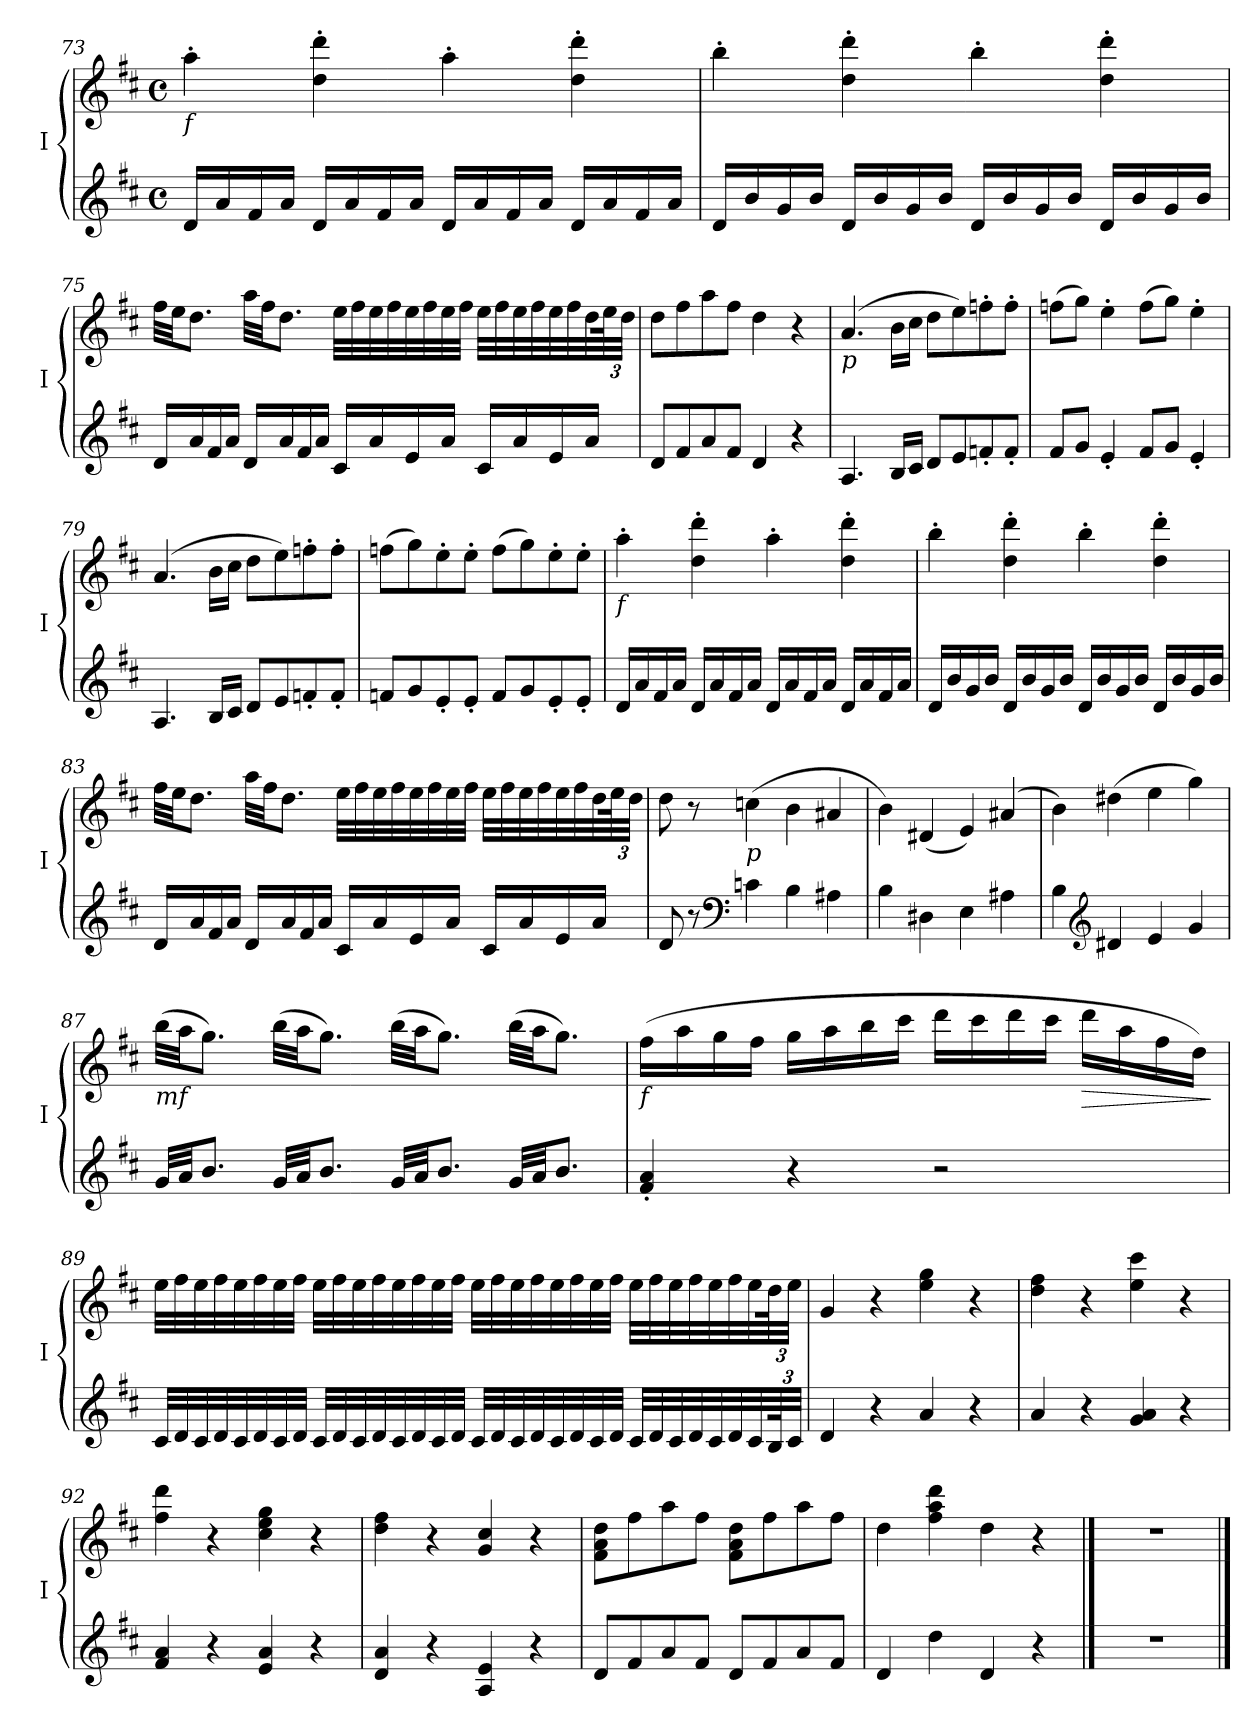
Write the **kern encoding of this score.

**kern	**kern	**dynam
*part1	*part1	*part1
*staff2	*staff1	*staff1/2
*I"I	*	*
*I'I	*	*
*clefG2	*clefG2	*
*k[f#c#]	*k[f#c#]	*
*M4/4	*M4/4	*
*met(c)	*met(c)	*
=73	=73	=73
!	!LO:TX:b:i:t=f	!
16d/LL	4aa'\	.
16a/	.	.
16f#/	.	.
16a/JJ	.	.
16d/LL	4dd\' 4ddd\'	.
16a/	.	.
16f#/	.	.
16a/JJ	.	.
16d/LL	4aa'\	.
16a/	.	.
16f#/	.	.
16a/JJ	.	.
16d/LL	4dd\' 4ddd\'	.
16a/	.	.
16f#/	.	.
16a/JJ	.	.
!!LO:LB:g=z
=74	=74	=74
16d/LL	4bb'\	.
16b/	.	.
16g/	.	.
16b/JJ	.	.
16d/LL	4dd\' 4ddd\'	.
16b/	.	.
16g/	.	.
16b/JJ	.	.
16d/LL	4bb'\	.
16b/	.	.
16g/	.	.
16b/JJ	.	.
16d/LL	4dd\' 4ddd\'	.
16b/	.	.
16g/	.	.
16b/JJ	.	.
=75	=75	=75
16d/LL	32ff#\LLL	.
.	32ee\JJ	.
16a/	8.dd\J	.
16f#/	.	.
16a/JJ	.	.
16d/LL	32aa\LLL	.
.	32ff#\JJ	.
16a/	8.dd\J	.
16f#/	.	.
16a/JJ	.	.
16c#/LL	32ee\LLL	.
.	32ff#\	.
16a/	32ee\	.
.	32ff#\	.
16e/	32ee\	.
.	32ff#\	.
16a/JJ	32ee\	.
.	32ff#\JJJ	.
16c#/LL	32ee\LLL	.
.	32ff#\	.
16a/	32ee\	.
.	32ff#\	.
16e/	32ee\	.
.	32ff#\	.
16a/JJ	32dd\	.
*	*Xbrackettup	*
.	96ee\K	.
.	48dd\JJJ	.
!!LO:PB:g=z
=76	=76	=76
8d/L	8dd\L	.
8f#/	8ff#\	.
8a/	8aa\	.
8f#/J	8ff#\J	.
4d/	4dd\	.
4r	4r	.
=77	=77	=77
!	!LO:TX:b:i:t=p	!
4.A/	(>4.a/	.
16B/LL	16b\LL	.
16c#/JJ	16cc#\JJ	.
8d/L	8dd\L	.
8e/	8ee\)	.
8fn'/	8ffn'\	.
8f'/J	8ff'\J	.
=78	=78	=78
8f#/L	(>8ffn\L	.
8g/J	8gg\J)	.
4e'/	4ee'\	.
8f#/L	(>8ff\L	.
8g/J	8gg\J)	.
4e'/	4ee'\	.
=79	=79	=79
4.A/	(>4.a/	.
16B/LL	16b\LL	.
16c#/JJ	16cc#\JJ	.
8d/L	8dd\L	.
8e/	8ee\)	.
8fn'/	8ffn'\	.
8f'/J	8ff'\J	.
=80	=80	=80
8fn/L	(>8ffn\L	.
8g/	8gg\)	.
8e'/	8ee'\	.
8e'/J	8ee'\J	.
8f/L	(>8ff\L	.
8g/	8gg\)	.
8e'/	8ee'\	.
8e'/J	8ee'\J	.
!!LO:LB:g=z
=81	=81	=81
!	!LO:TX:b:i:t=f	!
16d/LL	4aa'\	.
16a/	.	.
16f#/	.	.
16a/JJ	.	.
16d/LL	4dd\' 4ddd\'	.
16a/	.	.
16f#/	.	.
16a/JJ	.	.
16d/LL	4aa'\	.
16a/	.	.
16f#/	.	.
16a/JJ	.	.
16d/LL	4dd\' 4ddd\'	.
16a/	.	.
16f#/	.	.
16a/JJ	.	.
=82	=82	=82
16d/LL	4bb'\	.
16b/	.	.
16g/	.	.
16b/JJ	.	.
16d/LL	4dd\' 4ddd\'	.
16b/	.	.
16g/	.	.
16b/JJ	.	.
16d/LL	4bb'\	.
16b/	.	.
16g/	.	.
16b/JJ	.	.
16d/LL	4dd\' 4ddd\'	.
16b/	.	.
16g/	.	.
16b/JJ	.	.
!!LO:LB:g=z
=83	=83	=83
16d/LL	32ff#\LLL	.
.	32ee\JJ	.
16a/	8.dd\J	.
16f#/	.	.
16a/JJ	.	.
16d/LL	32aa\LLL	.
.	32ff#\JJ	.
16a/	8.dd\J	.
16f#/	.	.
16a/JJ	.	.
16c#/LL	32ee\LLL	.
.	32ff#\	.
16a/	32ee\	.
.	32ff#\	.
16e/	32ee\	.
.	32ff#\	.
16a/JJ	32ee\	.
.	32ff#\JJJ	.
16c#/LL	32ee\LLL	.
.	32ff#\	.
16a/	32ee\	.
.	32ff#\	.
16e/	32ee\	.
.	32ff#\	.
16a/JJ	32dd\	.
.	96ee\K	.
.	48dd\JJJ	.
=84	=84	=84
8d/	8dd\	.
8r	8r	.
*clefF4	*	*
!	!LO:TX:b:i:t=p	!
4cn\	(>4ccn\	.
4B\	4b\	.
4A#X\	4a#X/	.
=85	=85	=85
4B\	4b\)	.
4D#X\	(<4d#X/	.
4E\	4e/)	.
4A#X\	(<4a#X/	.
!!LO:LB:g=z
=86	=86	=86
4B\	4b\)	.
*clefG2	*	*
4d#X/	(>4dd#X\	.
4e/	4ee\	.
4g/	4gg\)	.
=87	=87	=87
!	!LO:TX:b:i:t=mf	!
32g/LLL	(>32bb\LLL	.
32a/JJ	32aa\JJ	.
8.b/J	8.gg\J)	.
32g/LLL	(>32bb\LLL	.
32a/JJ	32aa\JJ	.
8.b/J	8.gg\J)	.
32g/LLL	(>32bb\LLL	.
32a/JJ	32aa\JJ	.
8.b/J	8.gg\J)	.
32g/LLL	(>32bb\LLL	.
32a/JJ	32aa\JJ	.
8.b/J	8.gg\J)	.
=88	=88	=88
!	!LO:TX:b:i:t=f	!
4f#/' 4a/'	(>16ff#\LL	.
.	16aa\	.
.	16gg\	.
.	16ff#\JJ	.
4r	16gg\LL	.
.	16aa\	.
.	16bb\	.
.	16ccc#\JJ	.
2r	16ddd\LL	.
.	16ccc#\	.
.	16ddd\	.
.	16ccc#\JJ	.
!	!	!LO:HP:b
.	16ddd\LL	>
.	16aa\	.
.	16ff#\	.
.	16dd\JJ)	.
.	.	]
!!LO:LB:g=z
=89	=89	=89
32c#/LLL	32ee\LLL	.
32d/	32ff#\	.
32c#/	32ee\	.
32d/	32ff#\	.
32c#/	32ee\	.
32d/	32ff#\	.
32c#/	32ee\	.
32d/JJJ	32ff#\JJJ	.
32c#/LLL	32ee\LLL	.
32d/	32ff#\	.
32c#/	32ee\	.
32d/	32ff#\	.
32c#/	32ee\	.
32d/	32ff#\	.
32c#/	32ee\	.
32d/JJJ	32ff#\JJJ	.
32c#/LLL	32ee\LLL	.
32d/	32ff#\	.
32c#/	32ee\	.
32d/	32ff#\	.
32c#/	32ee\	.
32d/	32ff#\	.
32c#/	32ee\	.
32d/JJJ	32ff#\JJJ	.
32c#/LLL	32ee\LLL	.
32d/	32ff#\	.
32c#/	32ee\	.
32d/	32ff#\	.
32c#/	32ee\	.
32d/	32ff#\	.
32c#/	32ee\	.
*Xbrackettup	*	*
96B/K	96dd\K	.
48c#/JJJ	48ee\JJJ	.
=90	=90	=90
4d/	4g/	.
4r	4r	.
4a/	4ee\ 4gg\	.
4r	4r	.
!!LO:LB:g=z
=91	=91	=91
4a/	4dd\ 4ff#\	.
4r	4r	.
4g/ 4a/	4ee\ 4ccc#\	.
4r	4r	.
=92	=92	=92
4f#/ 4a/	4ff#\ 4ddd\	.
4r	4r	.
4e/ 4a/	4cc#\ 4ee\ 4gg\	.
4r	4r	.
=93	=93	=93
4d/ 4a/	4dd\ 4ff#\	.
4r	4r	.
4A/ 4e/	4g/ 4cc#/	.
4r	4r	.
=94	=94	=94
8d/L	8f#\ 8a\ 8dd\L	.
8f#/	8ff#\	.
8a/	8aa\	.
8f#/J	8ff#\J	.
8d/L	8f#\ 8a\ 8dd\L	.
8f#/	8ff#\	.
8a/	8aa\	.
8f#/J	8ff#\J	.
=95	=95	=95
4d/	4dd\	.
4dd\	4ff#\ 4aa\ 4ddd\	.
4d/	4dd\	.
4r	4r	.
==96	==96	==96
1r	1r	.
==	==	==
*-	*-	*-
